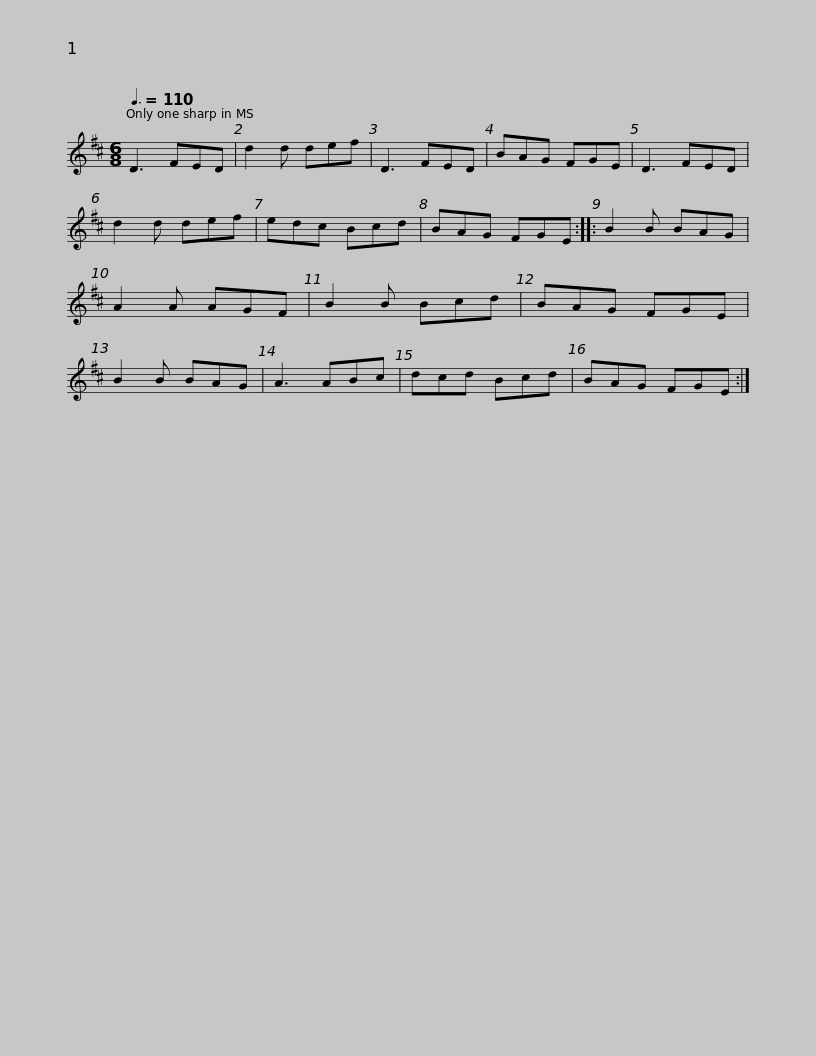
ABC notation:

X:1
L:1/8
Q:3/8=110
M:6/8
I:linebreak $
K:D
V:1 treble
V:1
 D3 FED | d2 d def | D3 FED | BAG FGE | D3 FED | %5
 d2 d def | edc Bcd | BAG FGE ::$ B2 B BAG | A2 A AGF | %10
 B2 B Bcd | BAG FGE | B2 B BAG | A3 ABc | dcd Bcd | %15
 BAG FGE :| %16
